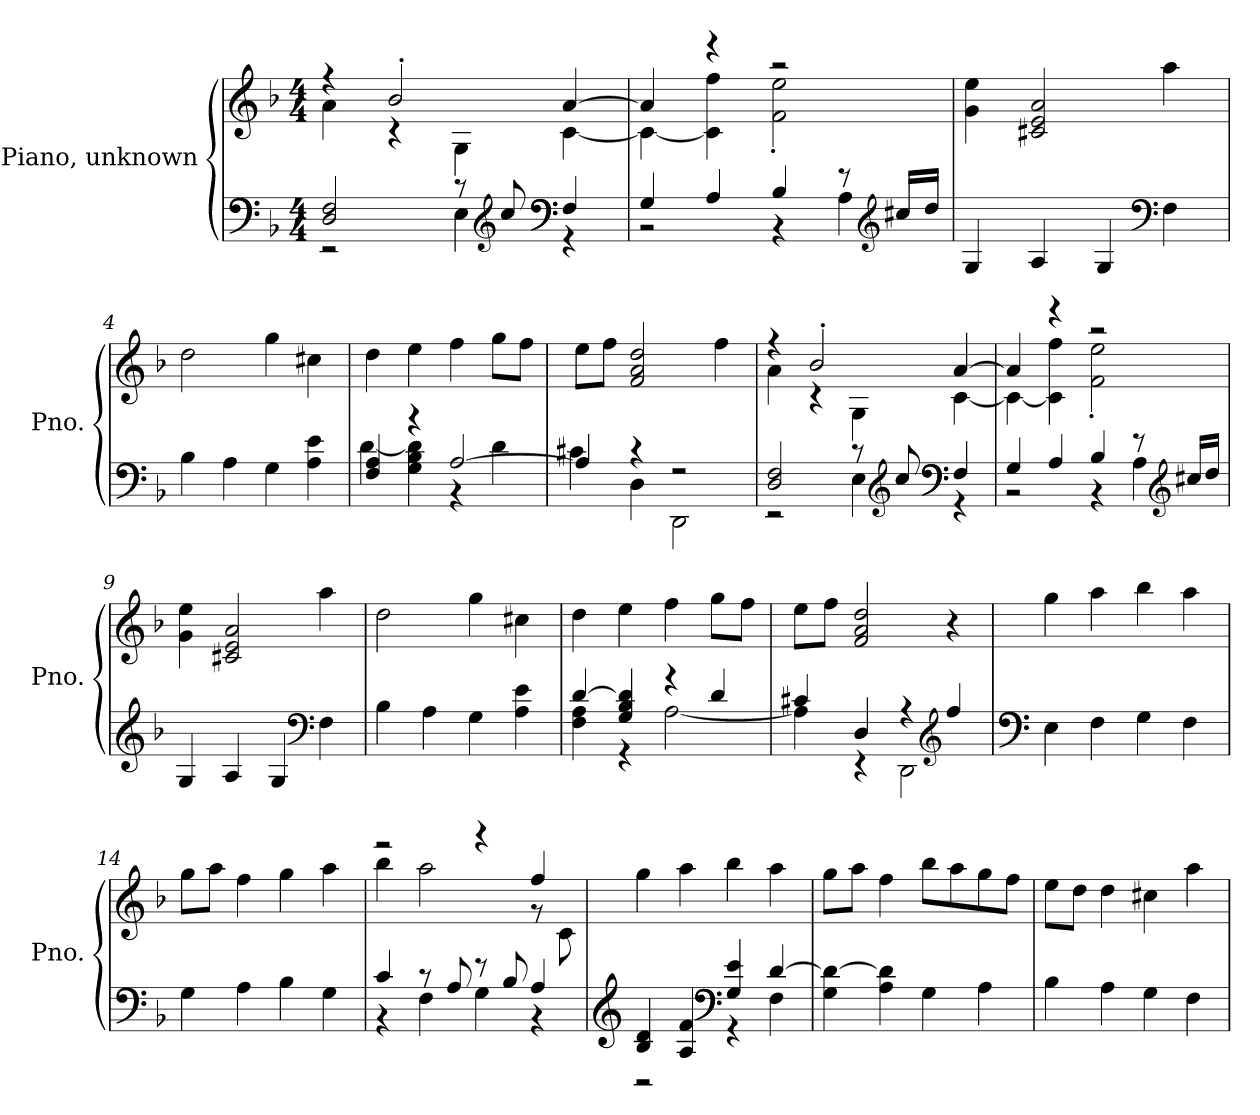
**kern	**kern
*part1	*part1
*staff2	*staff1
*I"Piano, unknown	*
*I'Pno.	*
*clefF4	*clefG2
*k[b-]	*k[b-]
*M4/4	*M4/4
*MM120	*MM120
=1	=1
*^	*^
2D/ 2F/	2r	4r	4a\
.	.	2b-'/	4r
8r	4E\	.	4G\
*clefG2	*	*	*
8cc/	.	.	.
*clefF4	*	*	*
4F/	4r	[4a/	[4c\
=2	=2	=2	=2
4G/	2r	4a/]	4c\_
4A/	.	4r	4c\] 4ff\
4B-/	4r	2r	2f\' 2ee\'
8r	4A\	.	.
*clefG2	*	*	*
16cc#X/LL	.	.	.
16dd/JJ	.	.	.
*v	*v	*	*
*	*v	*v
=3	=3
4G/	4g\ 4ee\
4A/	2c#X/ 2e/ 2a/
4G/	.
*clefF4	*
4F\	4aa\
=4	=4
4B-\	2dd\
4A\	.
4G\	4gg\
4A\ 4e\	4cc#X\
=5	=5
*^	*
4F/ 4A/	[4d\	4dd\
4r	4G\ 4B-\ 4d\]	4ee\
[2A/	4r	4ff\
.	4d\	8gg\L
.	.	8ff\J
!!LO:LB:g=z
=6	=6	=6
4A/]	4c#X\	8ee\L
.	.	8ff\J
4r	4D\	2f/ 2a/ 2dd/
2r	2DD\	.
.	.	4ff\
=7	=7	=7
*	*	*^
2D/ 2F/	2r	4r	4a\
.	.	2b-'/	4r
8r	4E\	.	4G\
*clefG2	*	*	*
8cc/	.	.	.
*clefF4	*	*	*
4F/	4r	[4a/	[4c\
=8	=8	=8	=8
4G/	2r	4a/]	4c\_
4A/	.	4r	4c\] 4ff\
4B-/	4r	2r	2f\' 2ee\'
8r	4A\	.	.
*clefG2	*	*	*
16cc#X/LL	.	.	.
16dd/JJ	.	.	.
*v	*v	*	*
*	*v	*v
=9	=9
4G/	4g\ 4ee\
4A/	2c#X/ 2e/ 2a/
4G/	.
*clefF4	*
4F\	4aa\
=10	=10
4B-\	2dd\
4A\	.
4G\	4gg\
4A\ 4e\	4cc#X\
!!LO:LB:g=z
=11	=11
*^	*
[4d/	4F\ 4A\	4dd\
4G/ 4B-/ 4d/]	4r	4ee\
4r	[2A\	4ff\
4d/	.	8gg\L
.	.	8ff\J
=12	=12	=12
4c#X/	4A\]	8ee\L
.	.	8ff\J
4D/	4r	2f/ 2a/ 2dd/
4r	2DD\	.
*clefG2	*	*
4ff/	.	4r
*v	*v	*
=13	=13
*clefF4	*
4E\	4gg\
4F\	4aa\
4G\	4bb-\
4F\	4aa\
=14	=14
4G\	8gg\L
.	8aa\J
4A\	4ff\
4B-\	4gg\
4G\	4aa\
=15	=15
*^	*^
4c/	4r	2r	4bb-\
8r	4F\	.	2aa\
8A/	.	.	.
8r	4G\	4r	.
8B-/	.	.	.
4A/	4r	4ff/	8r
.	.	.	8c\
*	*	*v	*v
!!LO:LB:g=z
=16	=16	=16
*clefG2	*	*
4B-/ 4d/	2r	4gg\
4A/ 4f/	.	4aa\
*clefF4	*	*
4G/ 4e/	4r	4bb-\
[4d/	4F\	4aa\
*v	*v	*
=17	=17
4G\ 4d\_	8gg\L
.	8aa\J
4A\ 4d\]	4ff\
4G\	8bb-\L
.	8aa\
4A\	8gg\
.	8ff\J
=18	=18
4B-\	8ee\L
.	8dd\J
4A\	4dd\
4G\	4cc#X\
4F\	4aa\
=	=
*-	*-
